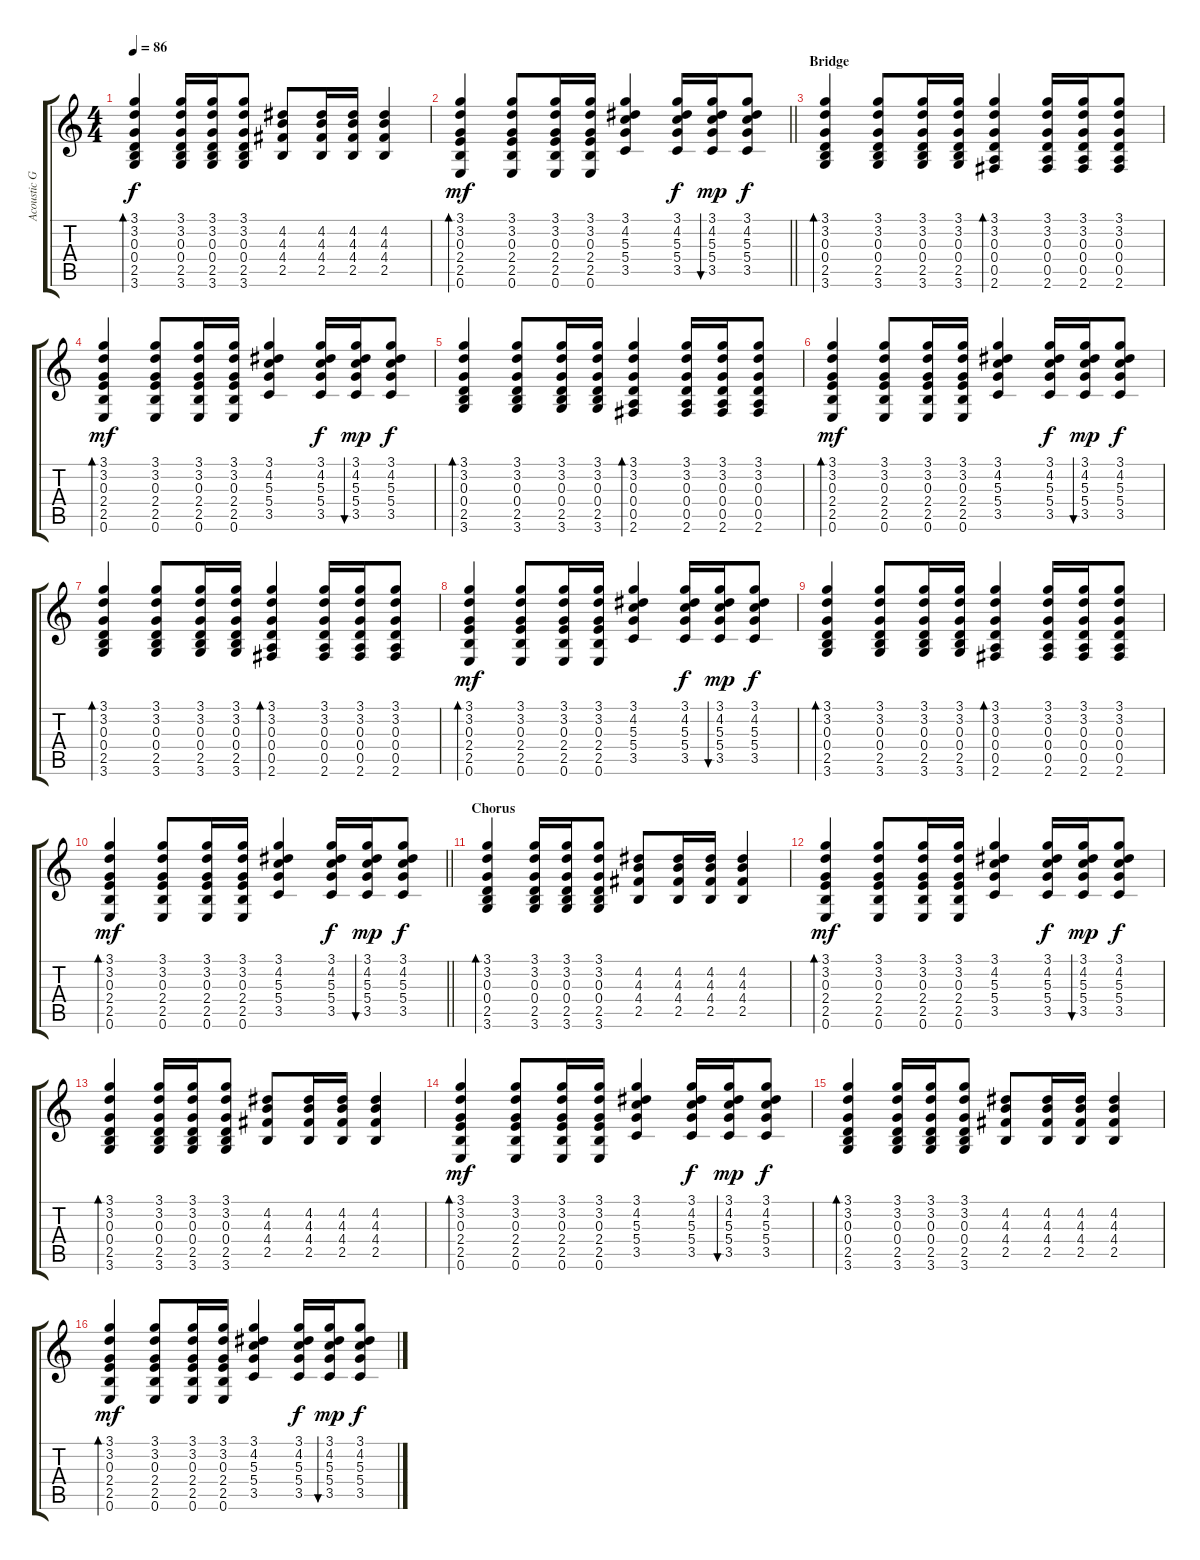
\track ("Acoustic Guitar (Ed Minton)" "Acoustic G") {instrument acousticguitarsteel}
\staff {score tabs}
\tuning (E4 B3 G3 D3 A2 E2) {hide}
\ts (4 4)
\tempo 86
\clef g2
\ks c
(3.1 3.2 0.3 0.4 2.5 3.6).4{bd 30 dy f} (3.1 3.2 0.3 0.4 2.5 3.6).16 (3.1 3.2 0.3 0.4 2.5 3.6).16 (3.1 3.2 0.3 0.4 2.5 3.6).8 (4.2 4.3 4.4 2.5).8 (4.2 4.3 4.4 2.5).16 (4.2 4.3 4.4 2.5).16 (4.2 4.3 4.4 2.5).4 |
\barLineRight lightlight
(3.1 3.2 0.3 2.4 2.5 0.6).4{bd 30 dy mf} (3.1 3.2 0.3 2.4 2.5 0.6).8 (3.1 3.2 0.3 2.4 2.5 0.6).16 (3.1 3.2 0.3 2.4 2.5 0.6).16 (3.1 4.2 5.3 5.4 3.5).4 (3.1 4.2 5.3 5.4 3.5).16{dy f} (3.1 4.2 5.3 5.4 3.5).16{bu 30 dy mp} (3.1 4.2 5.3 5.4 3.5).8{dy f} |
\section ("" "Bridge")
(3.1 3.2 0.3 0.4 2.5 3.6).4{bd 30} (3.1 3.2 0.3 0.4 2.5 3.6).8 (3.1 3.2 0.3 0.4 2.5 3.6).16 (3.1 3.2 0.3 0.4 2.5 3.6).16 (3.1 3.2 0.3 0.4 0.5 2.6).4{bd 60} (3.1 3.2 0.3 0.4 0.5 2.6).16 (3.1 3.2 0.3 0.4 0.5 2.6).16 (3.1 3.2 0.3 0.4 0.5 2.6).8 |
(3.1 3.2 0.3 2.4 2.5 0.6).4{bd 30 dy mf} (3.1 3.2 0.3 2.4 2.5 0.6).8 (3.1 3.2 0.3 2.4 2.5 0.6).16 (3.1 3.2 0.3 2.4 2.5 0.6).16 (3.1 4.2 5.3 5.4 3.5).4 (3.1 4.2 5.3 5.4 3.5).16{dy f} (3.1 4.2 5.3 5.4 3.5).16{bu 30 dy mp} (3.1 4.2 5.3 5.4 3.5).8{dy f} |
(3.1 3.2 0.3 0.4 2.5 3.6).4{bd 30} (3.1 3.2 0.3 0.4 2.5 3.6).8 (3.1 3.2 0.3 0.4 2.5 3.6).16 (3.1 3.2 0.3 0.4 2.5 3.6).16 (3.1 3.2 0.3 0.4 0.5 2.6).4{bd 60} (3.1 3.2 0.3 0.4 0.5 2.6).16 (3.1 3.2 0.3 0.4 0.5 2.6).16 (3.1 3.2 0.3 0.4 0.5 2.6).8 |
(3.1 3.2 0.3 2.4 2.5 0.6).4{bd 30 dy mf} (3.1 3.2 0.3 2.4 2.5 0.6).8 (3.1 3.2 0.3 2.4 2.5 0.6).16 (3.1 3.2 0.3 2.4 2.5 0.6).16 (3.1 4.2 5.3 5.4 3.5).4 (3.1 4.2 5.3 5.4 3.5).16{dy f} (3.1 4.2 5.3 5.4 3.5).16{bu 30 dy mp} (3.1 4.2 5.3 5.4 3.5).8{dy f} |
(3.1 3.2 0.3 0.4 2.5 3.6).4{bd 30} (3.1 3.2 0.3 0.4 2.5 3.6).8 (3.1 3.2 0.3 0.4 2.5 3.6).16 (3.1 3.2 0.3 0.4 2.5 3.6).16 (3.1 3.2 0.3 0.4 0.5 2.6).4{bd 60} (3.1 3.2 0.3 0.4 0.5 2.6).16 (3.1 3.2 0.3 0.4 0.5 2.6).16 (3.1 3.2 0.3 0.4 0.5 2.6).8 |
(3.1 3.2 0.3 2.4 2.5 0.6).4{bd 30 dy mf} (3.1 3.2 0.3 2.4 2.5 0.6).8 (3.1 3.2 0.3 2.4 2.5 0.6).16 (3.1 3.2 0.3 2.4 2.5 0.6).16 (3.1 4.2 5.3 5.4 3.5).4 (3.1 4.2 5.3 5.4 3.5).16{dy f} (3.1 4.2 5.3 5.4 3.5).16{bu 30 dy mp} (3.1 4.2 5.3 5.4 3.5).8{dy f} |
(3.1 3.2 0.3 0.4 2.5 3.6).4{bd 30} (3.1 3.2 0.3 0.4 2.5 3.6).8 (3.1 3.2 0.3 0.4 2.5 3.6).16 (3.1 3.2 0.3 0.4 2.5 3.6).16 (3.1 3.2 0.3 0.4 0.5 2.6).4{bd 60} (3.1 3.2 0.3 0.4 0.5 2.6).16 (3.1 3.2 0.3 0.4 0.5 2.6).16 (3.1 3.2 0.3 0.4 0.5 2.6).8 |
\barLineRight lightlight
(3.1 3.2 0.3 2.4 2.5 0.6).4{bd 30 dy mf} (3.1 3.2 0.3 2.4 2.5 0.6).8 (3.1 3.2 0.3 2.4 2.5 0.6).16 (3.1 3.2 0.3 2.4 2.5 0.6).16 (3.1 4.2 5.3 5.4 3.5).4 (3.1 4.2 5.3 5.4 3.5).16{dy f} (3.1 4.2 5.3 5.4 3.5).16{bu 30 dy mp} (3.1 4.2 5.3 5.4 3.5).8{dy f} |
\section ("" "Chorus")
(3.1 3.2 0.3 0.4 2.5 3.6).4{bd 30} (3.1 3.2 0.3 0.4 2.5 3.6).16 (3.1 3.2 0.3 0.4 2.5 3.6).16 (3.1 3.2 0.3 0.4 2.5 3.6).8 (4.2 4.3 4.4 2.5).8 (4.2 4.3 4.4 2.5).16 (4.2 4.3 4.4 2.5).16 (4.2 4.3 4.4 2.5).4 |
(3.1 3.2 0.3 2.4 2.5 0.6).4{bd 30 dy mf} (3.1 3.2 0.3 2.4 2.5 0.6).8 (3.1 3.2 0.3 2.4 2.5 0.6).16 (3.1 3.2 0.3 2.4 2.5 0.6).16 (3.1 4.2 5.3 5.4 3.5).4 (3.1 4.2 5.3 5.4 3.5).16{dy f} (3.1 4.2 5.3 5.4 3.5).16{bu 30 dy mp} (3.1 4.2 5.3 5.4 3.5).8{dy f} |
(3.1 3.2 0.3 0.4 2.5 3.6).4{bd 30} (3.1 3.2 0.3 0.4 2.5 3.6).16 (3.1 3.2 0.3 0.4 2.5 3.6).16 (3.1 3.2 0.3 0.4 2.5 3.6).8 (4.2 4.3 4.4 2.5).8 (4.2 4.3 4.4 2.5).16 (4.2 4.3 4.4 2.5).16 (4.2 4.3 4.4 2.5).4 |
(3.1 3.2 0.3 2.4 2.5 0.6).4{bd 30 dy mf} (3.1 3.2 0.3 2.4 2.5 0.6).8 (3.1 3.2 0.3 2.4 2.5 0.6).16 (3.1 3.2 0.3 2.4 2.5 0.6).16 (3.1 4.2 5.3 5.4 3.5).4 (3.1 4.2 5.3 5.4 3.5).16{dy f} (3.1 4.2 5.3 5.4 3.5).16{bu 30 dy mp} (3.1 4.2 5.3 5.4 3.5).8{dy f} |
(3.1 3.2 0.3 0.4 2.5 3.6).4{bd 30} (3.1 3.2 0.3 0.4 2.5 3.6).16 (3.1 3.2 0.3 0.4 2.5 3.6).16 (3.1 3.2 0.3 0.4 2.5 3.6).8 (4.2 4.3 4.4 2.5).8 (4.2 4.3 4.4 2.5).16 (4.2 4.3 4.4 2.5).16 (4.2 4.3 4.4 2.5).4 |
(3.1 3.2 0.3 2.4 2.5 0.6).4{bd 30 dy mf} (3.1 3.2 0.3 2.4 2.5 0.6).8 (3.1 3.2 0.3 2.4 2.5 0.6).16 (3.1 3.2 0.3 2.4 2.5 0.6).16 (3.1 4.2 5.3 5.4 3.5).4 (3.1 4.2 5.3 5.4 3.5).16{dy f} (3.1 4.2 5.3 5.4 3.5).16{bu 30 dy mp} (3.1 4.2 5.3 5.4 3.5).8{dy f}
